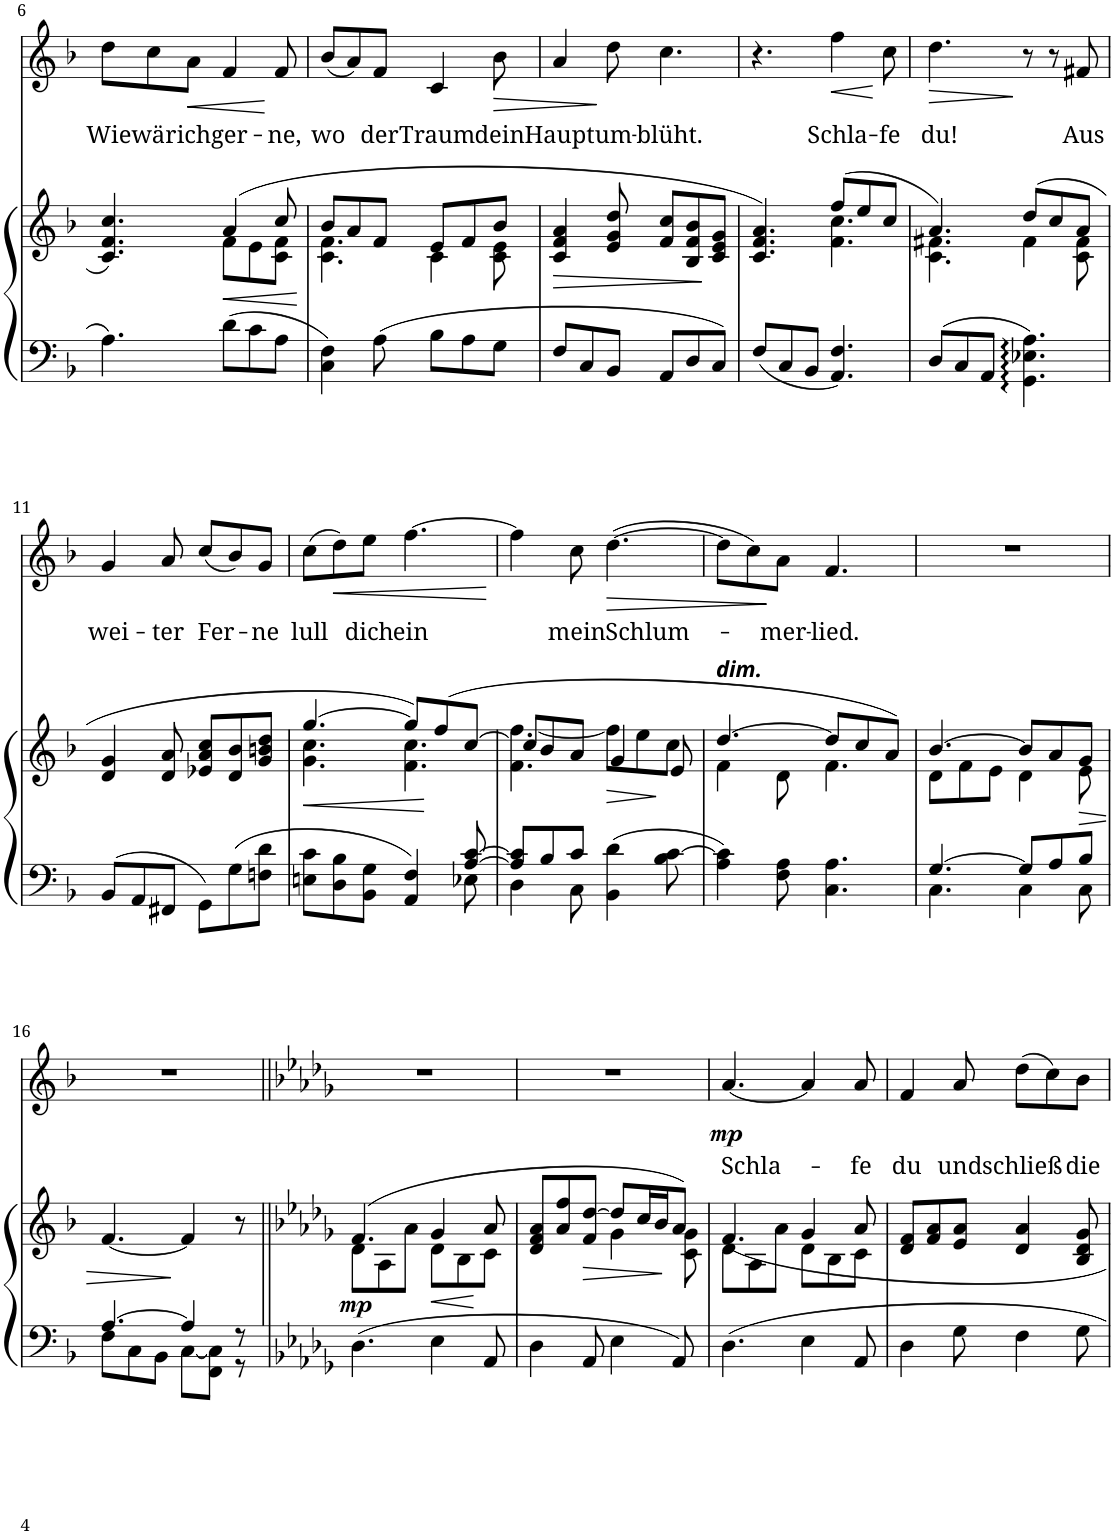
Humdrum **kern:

**kern	**kern	**dynam	**kern	**text	**dynam
*part2	*part2	*part2	*part1	*part1	*part1
*staff3	*staff2	*staff2/3	*staff1	*staff1	*staff1
!!LO:PB:g=z
*clefF4	*clefG2	*	*clefG2	*	*
*k[b-]	*k[b-]	*	*k[b-]	*	*
*F:	*F:	*	*F:	*	*
*M6/8	*M6/8	*	*M6/8	*	*
=6	=6	=6	=6	=6	=6
*	*^	*	*	*	*
!	!	!	!	!	!LO:LY:b	!
4.A\	4.c/ 4.f/ 4.cc/	4.ryy	.	8dd\L	Wie	.
!	!	!	!	!	!LO:LY:b	!
.	.	.	.	8cc\	wär	.
!	!	!	!	!	!LO:LY:b	!LO:HP:b
.	.	.	.	8a\J	ich	<
!	!	!	!LO:HP:b	!	!LO:LY:b	!
8d\L	(4a/	8f\L	<	4f/	ger-	.
8c\	.	8e\	.	.	.	.
!	!	!	!	!	!LO:LY:b	!
8A\J	8cc/	8c\ 8f\J	.	8f/	-ne,	[
=7	=7	=7	=7	=7	=7	=7
!	!	!	!	!	!LO:LY:b	!
4C\ 4F\	8b-/L	4.c\ 4.f\	.	(8b-/L	wo	.
.	8a/	.	.	8a/)	.	.
!	!	!	!	!	!LO:LY:b	!
8A\	8f/J	.	.	8f/J	der	.
!	!	!	!	!	!LO:LY:b	!
8B-\L	8e/L	4c\	.	4c/	Traum	.
8A\	8f/	.	.	.	.	.
!	!	!	!	!	!LO:LY:b	!LO:HP:b
8G\J	8b-/J	8c\ 8e\	.	8b-\	dein	>
=8	=8	=8	=8	=8	=8	=8
!	!	!	!LO:HP:b	!	!LO:LY:b	!
*	*v	*v	*	*	*	*
8F/L	4c/ 4f/ 4a/	>	4a/	Haupt	.
8C/	.	.	.	.	.
!	!	!	!	!LO:LY:b	!
8BB-/J	8e/ 8g/ 8dd/	.	8dd\	um-	]
!	!	!	!	!LO:LY:b	!
8AA/L	8f/ 8cc/L	.	4.cc\	-blüht.	.
8D/	8B-/ 8f/ 8b-/	.	.	.	.
8C/J	8c/ 8e/ 8g/J	[	.	.	.
=9	=9	=9	=9	=9	=9
*	*^	*	*	*	*
8F/L	4.c/ 4.f/ 4.a/)	4.ryy	.	4.r	.	.
8C/	.	.	.	.	.	.
8BB-/J	.	.	.	.	.	.
!	!	!	!	!	!LO:LY:b	!LO:HP:b
4.AA/ 4.F/	(8ff/L	4.f\ 4.cc\	.	4ff\	Schla-	<
.	8ee/	.	.	.	.	.
!	!	!	!	!	!LO:LY:b	!
.	8cc/J	.	.	8cc\	-fe	[
=10	=10	=10	=10	=10	=10	=10
!	!	!	!	!	!LO:LY:b	!LO:HP:b
8D/L	4.a/)	4.c\ 4.f#X\	.	4.dd\	du!	>
8C/	.	.	.	.	.	.
8AA/J	.	.	.	.	.	.
4.GG\ 4.E-X\ 4.A\	(8dd/L	4f#\	.	8r	.	]
.	8cc/	.	.	8r	.	.
!	!	!	!	!	!LO:LY:b	!
.	8a/J	8c\ 8f#\	.	8f#X/	Aus	.
!!LO:LB:g=z
=11	=11	=11	=11	=11	=11	=11
!	!	!	!	!	!LO:LY:b	!
*	*v	*v	*	*	*	*
8BB-/L	4d/ 4g/	.	4g/	wei-	.
8AA/	.	.	.	.	.
!	!	!	!	!LO:LY:b	!
8FF#X/J	8d/ 8a/	.	8a/	-ter	.
!	!	!	!	!LO:LY:b	!
8GG\L	8e-X/ 8a/ 8cc/L	.	(8cc/L	Fer-	.
8G\	8d/ 8b-/	.	8b-/)	.	.
!	!	!	!	!LO:LY:b	!
8Fn\ 8d\J	8g/ 8bn/ 8dd/J	.	8g/J	-ne	.
=12	=12	=12	=12	=12	=12
*^	*	*	*	*	*
!	!	!	!LO:HP:b	!	!LO:LY:b	!
*	*	*^	*	*	*	*
8En\ 8c\L	8ryy	[4.gg/	4.g\ 4.cc\	<	(8cc\L	lull	.
!	!	!	!	!	!	!	!LO:HP:b
*v	*v	*	*	*	*	*	*
8D\ 8B-\	.	.	.	8dd\)	.	<
!	!	!	!	!	!LO:LY:b	!
8BB-\ 8G\J	.	.	.	8ee\J	dich	.
!	!	!	!	!	!LO:LY:b	!
4AA/ 4F/	8gg/L])	4.f\ 4.cc\	.	[4.ff\	ein	.
.	(8ff/	.	]	.	.	.
*^	*	*	*	*	*	*
[8A/ [8c/	8E-X\	[8cc/J	.	.	.	.	.
*v	*v	*	*	*	*	*	*
*	*v	*v	*	*	*	*
.	.	.	.	.	[
=13	=13	=13	=13	=13	=13
*^	*^	*	*	*	*
8A/] 8c/]L	4D\	8cc/L]	4.f\ [4.ff\	.	4ff\]	.	.
8B-/	.	8b-/	.	.	.	.	.
!	!	!	!	!	!	!LO:LY:b	!
8c/J	8C\	8a/J	.	.	8cc\	mein	.
!	!	!	!	!LO:HP:b	!	!LO:LY:b	!LO:HP:b
4BB-\ 4d\	4.ryy	4g/	8ff\L]	>	([4.dd\	Schlum-	>
.	.	.	8ee\	.	.	.	.
8B-\ [8c\	.	8e/	8cc\J	[	.	.	.
*v	*v	*	*	*	*	*	*
=14	=14	=14	=14	=14	=14	=14
!	!LO:TX:a:Bi:t=dim.	!	!	!	!	!
4A\ 4c\]	[4.dd/	4f\	.	8dd\L]	.	.
.	.	.	.	8cc\)	.	.
!	!	!	!	!	!LO:LY:b	!
8F\ 8A\	.	8d\	.	8a\J	-mer-	]
!	!	!	!	!	!LO:LY:b	!
4.C\ 4.A\	8dd/L]	4.f\	.	4.f/	-lied.	.
.	8cc/	.	.	.	.	.
.	8a/J)	.	.	.	.	.
=15	=15	=15	=15	=15	=15	=15
*^	*	*	*	*	*	*
[4.G/	4.C\	[4.b-/	8d\L	.	2.r	.	.
.	.	.	8f\	.	.	.	.
.	.	.	8e\J	.	.	.	.
8G/L]	4C\	8b-/L]	4d\	.	.	.	.
8A/	.	8a/	.	.	.	.	.
!	!	!	!	!LO:HP:b	!	!	!
8B-/J	8C\	8g/J	8e\	>	.	.	.
*	*	*v	*v	*	*	*	*
!!LO:LB:g=z
=16	=16	=16	=16	=16	=16	=16
[4.A/	8F\L	[4.f/	.	2.r	.	.
.	8C\	.	.	.	.	.
.	8BB-\J	.	.	.	.	.
4A/]	[8C\L	4f/]	]	.	.	.
.	8FF\ 8C\]J	.	.	.	.	.
8r	8r	8r	.	.	.	.
*v	*v	*	*	*	*	*
=17||	=17||	=17||	=17||	=17||	=17||
*k[b-e-a-d-g-]	*k[b-e-a-d-g-]	*	*k[b-e-a-d-g-]	*	*
*D-:	*D-:	*	*D-:	*	*
*^	*^	*	*	*	*
!	!	!	!	!LO:DY:b	!	!	!
*v	*v	*	*	*	*	*	*
4.D-\	(4.f/	8d-\L	mp	2.r	.	.
.	.	8A-\	.	.	.	.
.	.	8a-\J	.	.	.	.
!	!	!	!LO:HP:b	!	!	!
4E-\	4g-/	8d-\L	<	.	.	.
.	.	8B-\	.	.	.	.
8AA-/	8a-/	8c\J	]	.	.	.
=18	=18	=18	=18	=18	=18	=18
4D-\	8d-/ 8f/ 8a-/L	4.ryy	.	2.r	.	.
.	8a-/ 8ff/	.	.	.	.	.
8AA-/	8f/ [8dd-/J	.	.	.	.	.
4E-\	8dd-/L]	4g-\	.	.	.	.
.	16cc/L	.	.	.	.	.
.	16b-/J	.	.	.	.	.
8AA-/	8a-/J)	8c\ 8g-\	[	.	.	.
=19	=19	=19	=19	=19	=19	=19
!	!	!	!	!	!LO:LY:b	!LO:DY:b
4.D-\	4.f/	8d-\L	.	[4.a-/	Schla-	mp
.	.	8A-\	.	.	.	.
.	.	8a-\J	.	.	.	.
4E-\	4g-/	8d-\L	.	4a-/]	.	.
.	.	8B-\	.	.	.	.
!	!	!	!	!	!LO:LY:b	!
8AA-/	8a-/	8c\J	.	8a-/	-fe	.
=20	=20	=20	=20	=20	=20	=20
!	!	!	!	!	!LO:LY:b	!
*	*v	*v	*	*	*	*
4D-\	8d-/ 8f/L	.	4f/	du	.
.	8f/ 8a-/	.	.	.	.
!	!	!	!	!LO:LY:b	!
8G-\	8e-/ 8a-/J	.	8a-/	und	.
!	!	!	!	!LO:LY:b	!
4F\	4d-/ 4a-/	.	(8dd-\L	schließ-	.
.	.	.	8cc\)	.	.
!	!	!	!	!LO:LY:b	!
8G-\	8B-/ 8d-/ 8g-/	.	8b-\J	-die	.
=	=	=	=	=	=
*-	*-	*-	*-	*-	*-
